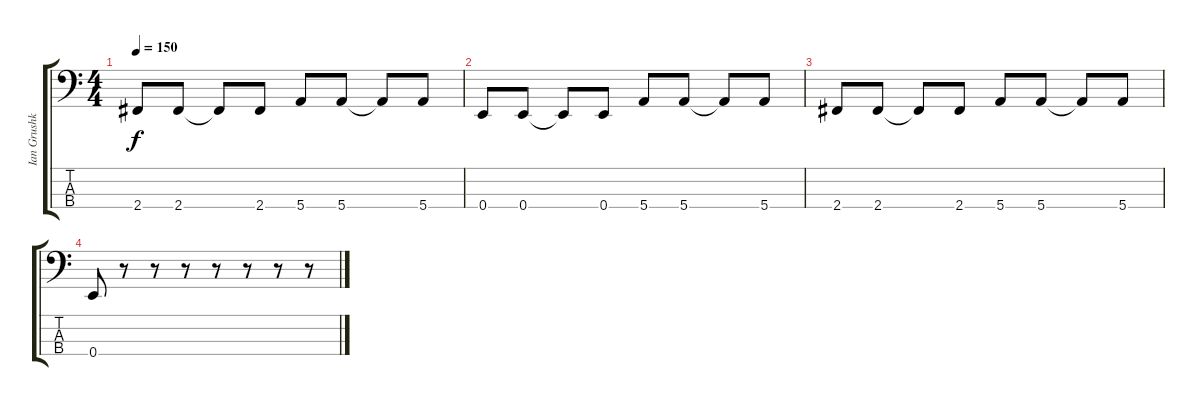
\track ("Ian Grushka - Bass" "Ian Grushk") {instrument electricbasspick}
\staff {score tabs}
\tuning (G2 D2 A1 E1) {hide}
\ts (4 4)
\tempo 150
\clef f4
\ks c
2.4.8{dy f} 2.4.8 2.4{t}.8 2.4.8 5.4.8 5.4.8 5.4{t}.8 5.4.8 |
0.4.8 0.4.8 0.4{t}.8 0.4.8 5.4.8 5.4.8 5.4{t}.8 5.4.8 |
2.4.8 2.4.8 2.4{t}.8 2.4.8 5.4.8 5.4.8 5.4{t}.8 5.4.8 |
0.4.8 r.8 r.8 r.8 r.8 r.8 r.8 r.8
